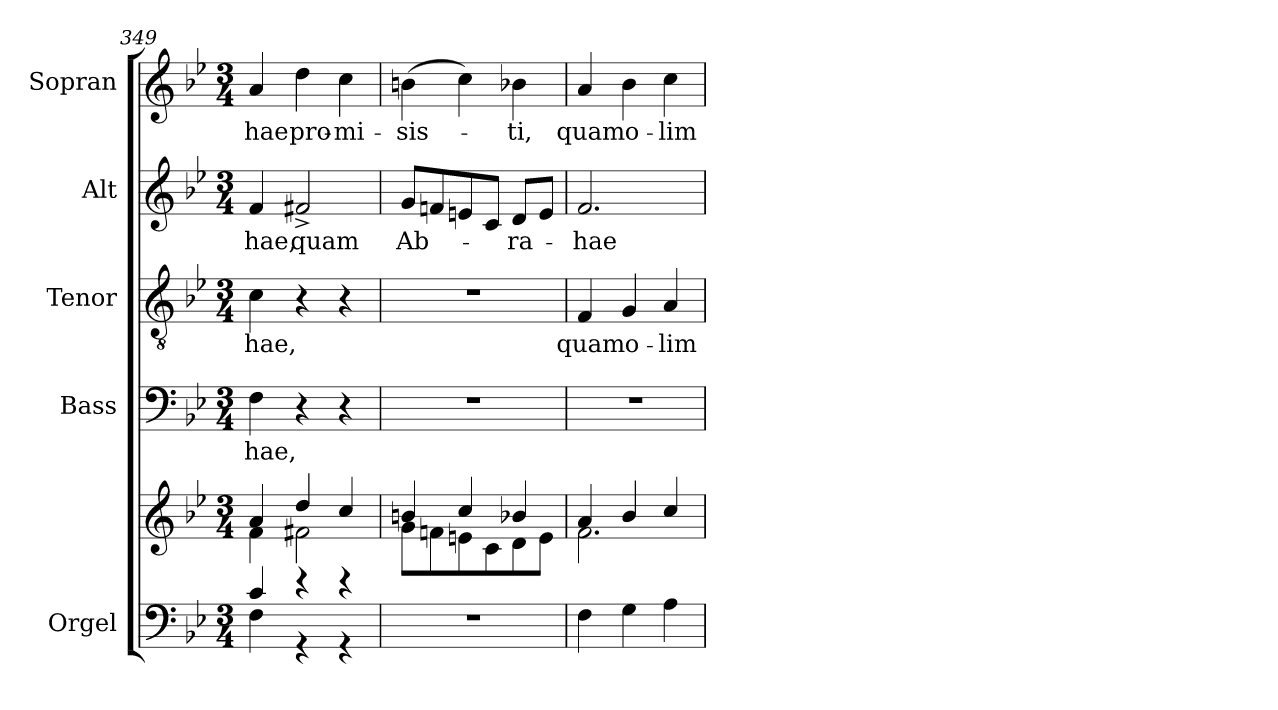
**kern	**kern	**kern	**text	**kern	**text	**kern	**text	**kern	**text
*part5	*part5	*part4	*part4	*part3	*part3	*part2	*part2	*part1	*part1
*staff6	*staff5	*staff4	*staff4	*staff3	*staff3	*staff2	*staff2	*staff1	*staff1
*I"Orgel	*	*I"Bass	*	*I"Tenor	*	*I"Alt	*	*I"Sopran	*
*I'Org.	*	*I'B.	*	*I'T.	*	*I'A.	*	*I'S.	*
*clefF4	*clefG2	*clefF4	*	*clefGv2	*	*clefG2	*	*clefG2	*
*k[b-e-]	*k[b-e-]	*k[b-e-]	*	*k[b-e-]	*	*k[b-e-]	*	*k[b-e-]	*
*B-:	*B-:	*B-:	*	*B-:	*	*B-:	*	*B-:	*
*M3/4	*M3/4	*M3/4	*	*M3/4	*	*M3/4	*	*M3/4	*
=349	=349	=349	=349	=349	=349	=349	=349	=349	=349
*^	*^	*	*	*	*	*	*	*	*
!	!	!	!	!	!LO:LY:b	!	!LO:LY:b	!	!LO:LY:b	!	!LO:LY:b
4c/	4F\	4a/	4f\	4F\	-hae,	4c\	-hae,	4f/	-hae,	4a/	-hae
!	!	!	!	!	!	!	!	!	!LO:LY:b	!	!LO:LY:b
4r	4r	4dd/	2f#X\	4r	.	4r	.	2f#X^>/	quam	4dd\	pro-
!	!	!	!	!	!	!	!	!	!	!	!LO:LY:b
4r	4r	4cc/	.	4r	.	4r	.	.	.	4cc\	-mi-
!!LO:LB:g=z
=350	=350	=350	=350	=350	=350	=350	=350	=350	=350	=350	=350
!	!	!	!	!	!	!	!	!	!LO:LY:b	!	!LO:LY:b
*v	*v	*	*	*	*	*	*	*	*	*	*
2.r	4bn/	8g\L	2.r	.	2.r	.	8g/L	Ab-	(>4bn\	-sis-
.	.	8fn\	.	.	.	.	8fn/	.	.	.
.	4cc/	8en\	.	.	.	.	8en/	.	4cc\)	.
.	.	8c\	.	.	.	.	8c/J	.	.	.
!	!	!	!	!	!	!	!	!LO:LY:b	!	!LO:LY:b
.	4b-X/	8d\	.	.	.	.	8d/L	-ra-	4b-X\	-ti,
.	.	8e\J	.	.	.	.	8e/J	.	.	.
=351	=351	=351	=351	=351	=351	=351	=351	=351	=351	=351
!	!	!	!	!	!	!LO:LY:b	!	!LO:LY:b	!	!LO:LY:b
4F\	4a/	2.f\	2.r	.	4F/	quam	2.f/	-hae	4a/	quam
!	!	!	!	!	!	!LO:LY:b	!	!	!	!LO:LY:b
4G\	4b-/	.	.	.	4G/	o-	.	.	4b-\	o-
!	!	!	!	!	!	!LO:LY:b	!	!	!	!LO:LY:b
4A\	4cc/	.	.	.	4A/	-lim	.	.	4cc\	-lim
*	*v	*v	*	*	*	*	*	*	*	*
=	=	=	=	=	=	=	=	=	=
*-	*-	*-	*-	*-	*-	*-	*-	*-	*-
